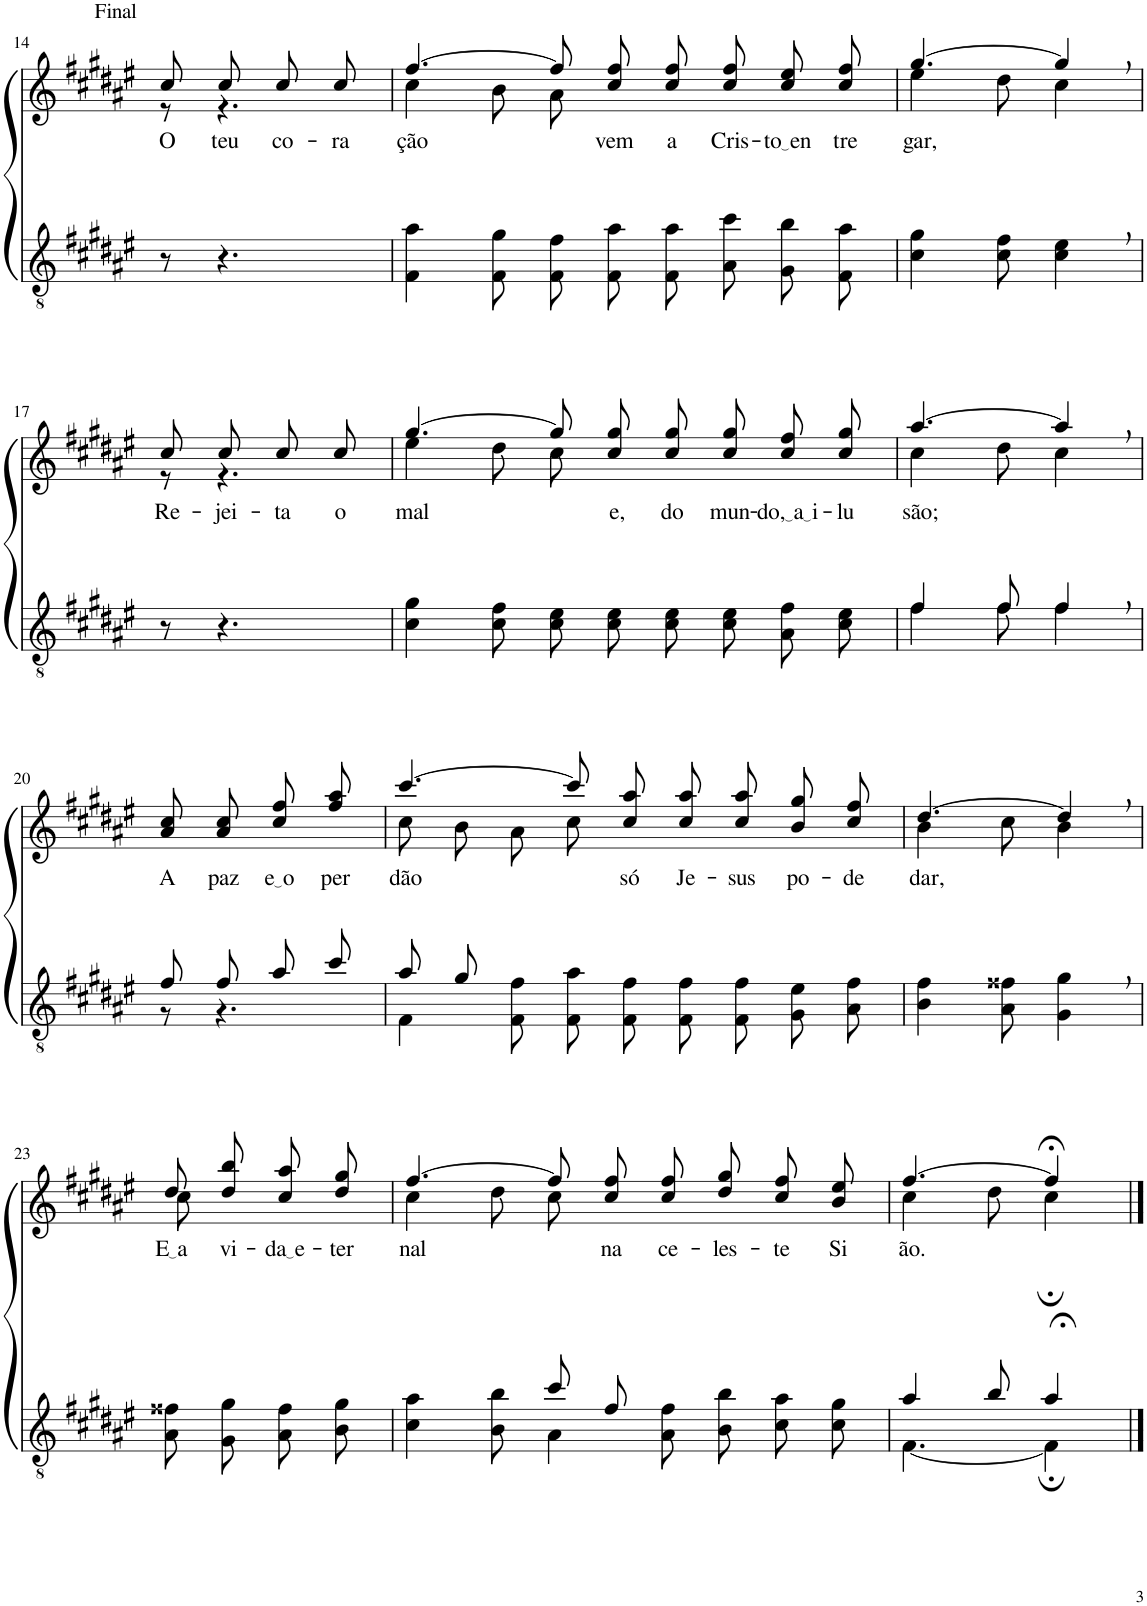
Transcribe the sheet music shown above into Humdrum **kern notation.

**kern	**kern	**text
*part2	*part1	*part1
*staff2	*staff1	*staff1
*I"Parte III e IV	*I"Parte I e II	*
!!LO:PB:g=z
*clefGv2	*clefG2	*
*Trd5c9	*Trd5c9	*
*k[f#c#g#d#a#e#]	*k[f#c#g#d#a#e#]	*
*M9/8	*M9/8	*
=14	=14	=14
!	!LO:TX:a:t=Final	!
!	!	!LO:LY:b
*	*^	*
8r	8cc#/L	8r	O
!	!	!	!LO:LY:b
4.r	8cc#/	4.r	teu
!	!	!	!LO:LY:b
.	8cc#/J	.	co-
!	!	!	!LO:LY:b
.	8cc#/J	.	-ra-
=15	=15	=15	=15
!	!	!	!LO:LY:b
4F#\ 4a#\	[4.ff#/	4cc#\	-ção
8F#\ 8g#\	.	8b\L	.
8F#\ 8f#\L	8ff#\L]	8a#\J	.
!	!	!	!LO:LY:b
8F#\ 8a#\	8cc#\ 8ff#\	2ryy	vem
!	!	!	!LO:LY:b
8F#\ 8a#\J	8cc#\ 8ff#\J	.	a
!	!	!	!LO:LY:b
8A#\ 8cc#\L	8cc#\ 8ff#\L	.	Cris-
!	!	!	!LO:LY:b
8G#\ 8b\	8cc#\ 8ee#\	.	to en
!	!	!	!LO:LY:b
8F#\ 8a#\J	8cc#\ 8ff#\J	8ryy	tre-
=16	=16	=16	=16
!	!	!	!LO:LY:b
4c#\ 4g#\	[4.gg#/	4ee#\	-gar,
8c#\ 8f#\	.	8dd#\	.
4c#\, 4e#\,	4gg#,/]	4cc#\	.
!!LO:LB:g=z	!!
=17	=17	=17	=17
!	!	!	!LO:LY:b
8r	8cc#/L	8r	Re-
!	!	!	!LO:LY:b
4.r	8cc#/	4.r	-jei-
!	!	!	!LO:LY:b
.	8cc#/J	.	-ta
!	!	!	!LO:LY:b
.	8cc#/J	.	o
=18	=18	=18	=18
!	!	!	!LO:LY:b
4c#\ 4g#\	[4.gg#/	4ee#\	mal
8c#\ 8f#\	.	8dd#\L	.
8c#\ 8e#\L	8gg#\L]	8cc#\J	.
!	!	!	!LO:LY:b
8c#\ 8e#\	8cc#\ 8gg#\	2ryy	e,
!	!	!	!LO:LY:b
8c#\ 8e#\J	8cc#\ 8gg#\J	.	do
!	!	!	!LO:LY:b
8c#\ 8e#\L	8cc#\ 8gg#\L	.	mun-
!	!	!	!LO:LY:b
8A#\ 8f#\	8cc#\ 8ff#\	.	do, a i
!	!	!	!LO:LY:b
8c#\ 8e#\J	8cc#\ 8gg#\J	8ryy	-lu-
=19	=19	=19	=19
*^	*	*	*
!	!	!	!	!LO:LY:b
4f#\	4f#/	[4.aa#/	4cc#\	-são;
8f#\	8f#/	.	8dd#\	.
4f#,\	4f#/	4aa#,/]	4cc#\	.
!!LO:LB:g=z
=20	=20	=20	=20	=20
!	!	!	!	!LO:LY:b
*	*	*v	*v	*
8f#/L	8r	8a#\ 8cc#\L	A
!	!	!	!LO:LY:b
8f#/	4.r	8a#\ 8cc#\	paz
!	!	!	!LO:LY:b
8a#/J	.	8cc#\ 8ff#\J	e o
!	!	!	!LO:LY:b
8cc#/J	.	8ff#/ 8aa#/	per-
=21	=21	=21	=21
*	*	*^	*
!	!	!	!	!LO:LY:b
8a#/L	4F#\	[4.ccc#/	8cc#\	-dão
8g#/J	.	.	8b\L	.
8ryy	8F#\ 8f#\	.	8a#\	.
4ryy	8F#\ 8a#\L	8ccc#\L]	8cc#\J	.
!	!	!	!	!LO:LY:b
.	8F#\ 8f#\	8cc#\ 8aa#\	2ryy	só
!	!	!	!	!LO:LY:b
2ryy	8F#\ 8f#\J	8cc#\ 8aa#\J	.	Je-
!	!	!	!	!LO:LY:b
.	8F#\ 8f#\L	8cc#\ 8aa#\L	.	-sus
!	!	!	!	!LO:LY:b
.	8G#\ 8e#\	8b\ 8gg#\	.	po-
!	!	!	!	!LO:LY:b
.	8A#\ 8f#\J	8cc#\ 8ff#\J	8ryy	-de
=22	=22	=22	=22	=22
!	!	!	!	!LO:LY:b
*v	*v	*	*	*
4B\ 4f#\	[4.dd#/	4b\	dar,
8A#\ 8f##X\	.	8cc#\	.
4G#\, 4g#\,	4dd#,/]	4b\	.
!!LO:LB:g=z	!!
=23	=23	=23	=23
!	!	!	!LO:LY:b
8A#\ 8f##X\L	8dd#\L	8cc#\	E a
!	!	!	!LO:LY:b
8G#\ 8g#\	8dd#\ 8bb\	4.ryy	vi-
!	!	!	!LO:LY:b
8A#\ 8f##\J	8cc#\ 8aa#\J	.	da e
!	!	!	!LO:LY:b
8B\ 8g#\	8dd#/ 8gg#/J	.	-ter-
=24	=24	=24	=24
*^	*	*	*
!	!	!	!	!LO:LY:b
4.ryy	4c#\ 4a#\	[4.ff#/	4cc#\	-nal
.	8B\ 8b\	.	8dd#\L	.
8cc#/L	4A#\	8ff#\L]	8cc#\J	.
!	!	!	!	!LO:LY:b
8f#/J	.	8cc#\ 8ff#\	2ryy	na
!	!	!	!	!LO:LY:b
2ryy	8A#\ 8f#\	8cc#\ 8ff#\J	.	ce-
!	!	!	!	!LO:LY:b
.	8B\ 8b\L	8dd#\ 8gg#\L	.	-les-
!	!	!	!	!LO:LY:b
.	8c#\ 8a#\	8cc#\ 8ff#\	.	-te
!	!	!	!	!LO:LY:b
.	8c#\ 8g#\J	8b\ 8ee#\J	8ryy	Si-
=25	=25	=25	=25	=25
!	!	!	!	!LO:LY:b
4a#/	[4.F#\	[4.ff#/	4cc#\	-ão.
8b/	.	.	8dd#\	.
4a#;</	4F#;\]	4ff#;</]	4cc#;\	.
*v	*v	*	*	*
*	*v	*v	*
==	==	==
*-	*-	*-
